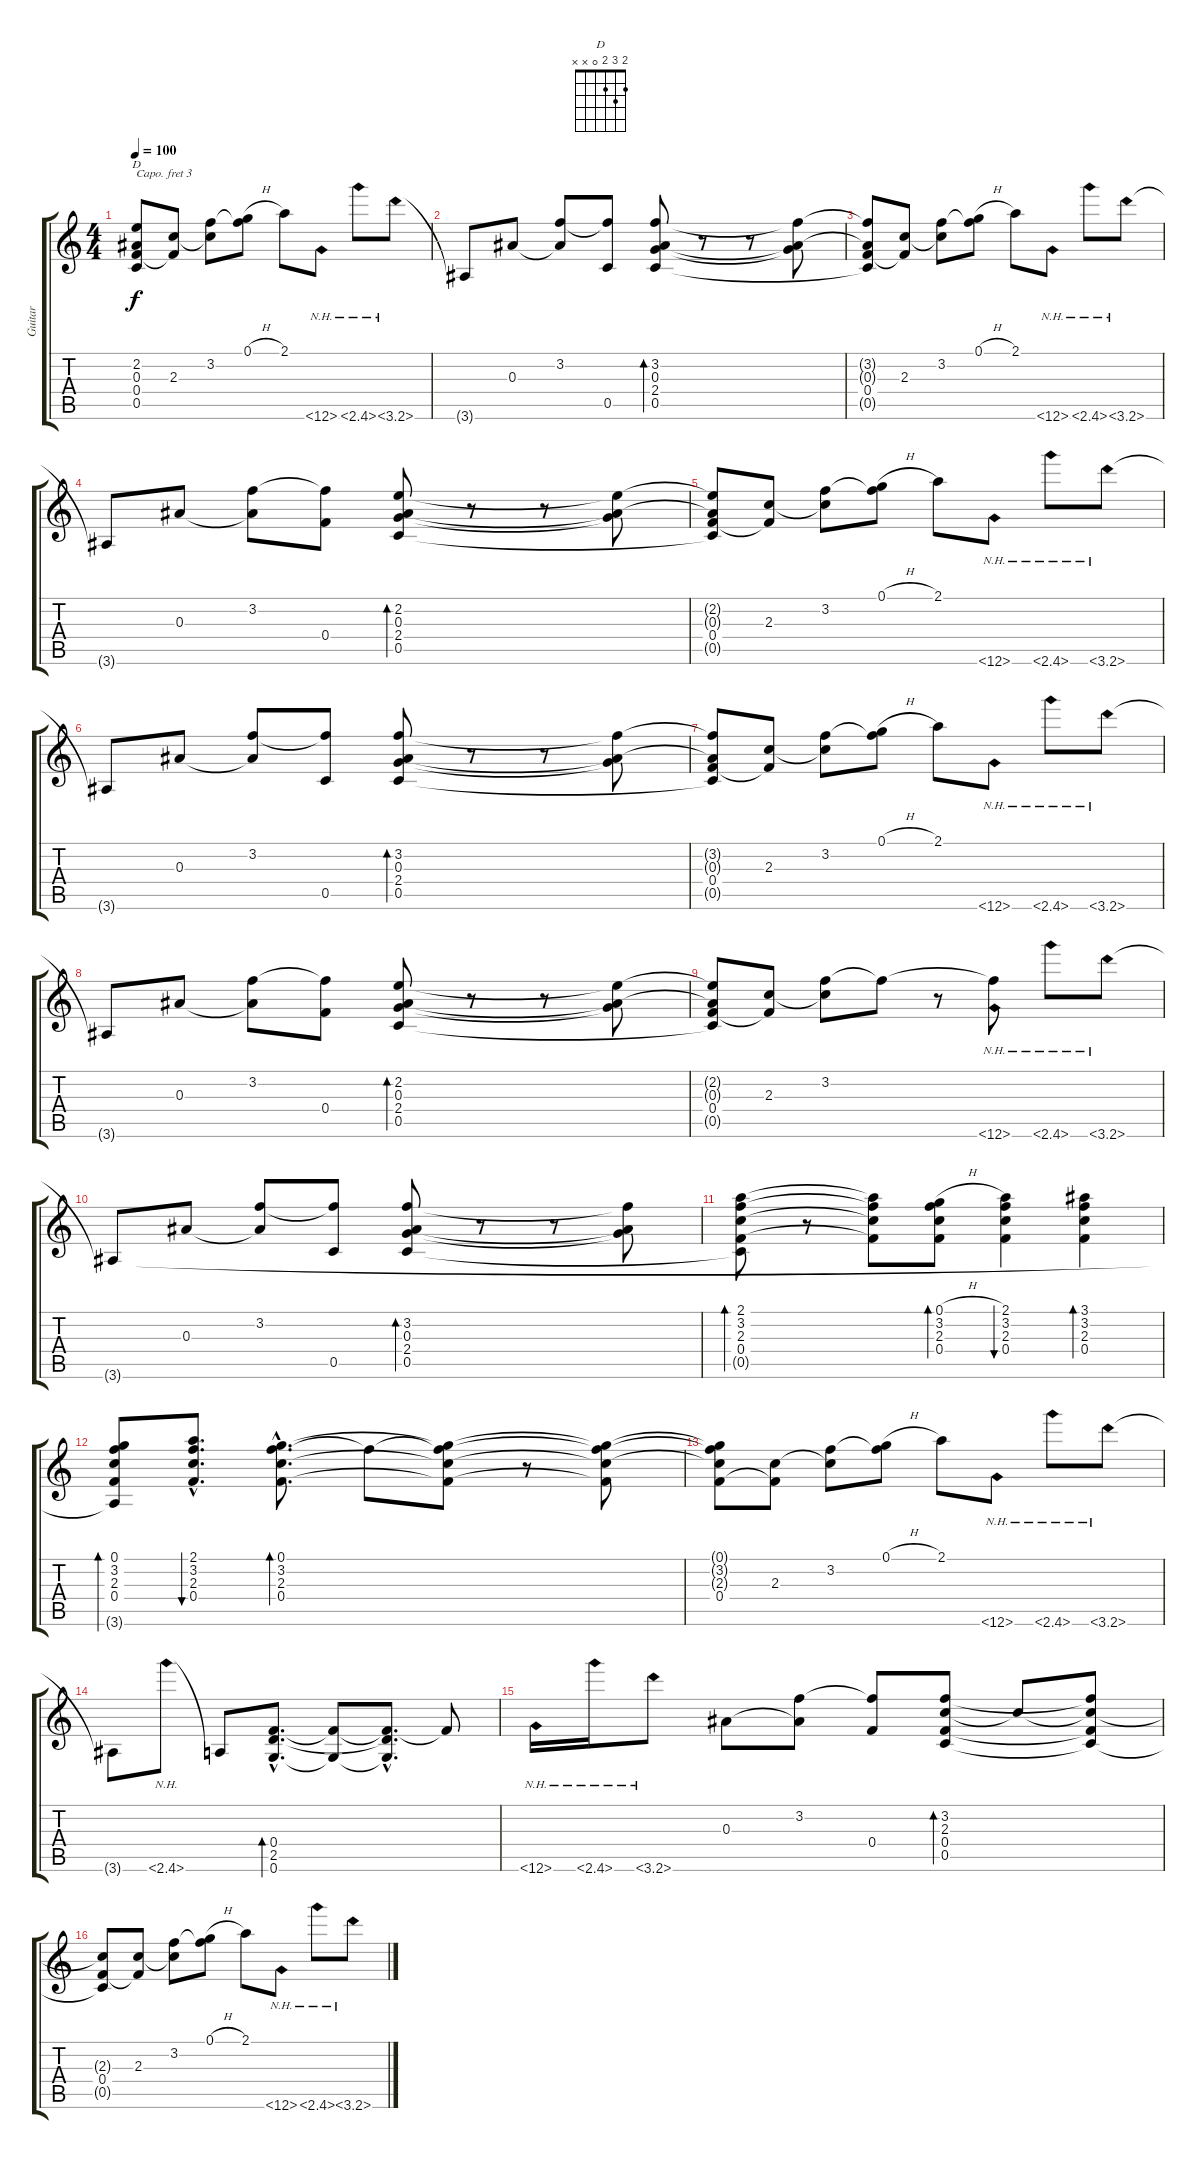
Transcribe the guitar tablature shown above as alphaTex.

\track ("Guitar" "Guitar") {instrument acousticguitarsteel}
\staff {score tabs}
\capo 3
\tuning (E4 B3 G3 D3 A2 E2) {hide}
\chord ("D" 2 3 2 0 x x)
\ts (4 4)
\tempo 100
\clef g2
\ks c
(2.2{t} 0.3{t} 0.4 0.5{t}).8{ch "D" dy f} (2.3 0.4{t}).8 (3.2 2.3{t}).8 (0.1{h} 3.2{t}).8 2.1.8 0.6{nh}.8 2.6{nh}.8 3.6{nh}.8 |
3.6{t}.8 0.3.8 (3.2 0.3{t}).8 (3.2{t} 0.5).8 (3.2 0.3 2.4 0.5).8{bd 480} r.8 r.8 (3.2{t} 0.3{t} 2.4{t}).8 |
(3.2{t} 0.3{t} 0.4 0.5{t}).8 (2.3 0.4{t}).8 (3.2 2.3{t}).8 (0.1{h} 3.2{t}).8 2.1.8 0.6{nh}.8 2.6{nh}.8 3.6{nh}.8 |
3.6{t}.8 0.3.8 (3.2 0.3{t}).8 (3.2{t} 0.4).8 (2.2 0.3 2.4 0.5).8{bd 480} r.8 r.8 (2.2{t} 0.3{t} 2.4{t}).8 |
(2.2{t} 0.3{t} 0.4 0.5{t}).8 (2.3 0.4{t}).8 (3.2 2.3{t}).8 (0.1{h} 3.2{t}).8 2.1.8 0.6{nh}.8 2.6{nh}.8 3.6{nh}.8 |
3.6{t}.8 0.3.8 (3.2 0.3{t}).8 (3.2{t} 0.5).8 (3.2 0.3 2.4 0.5).8{bd 480} r.8 r.8 (3.2{t} 0.3{t} 2.4{t}).8 |
(3.2{t} 0.3{t} 0.4 0.5{t}).8 (2.3 0.4{t}).8 (3.2 2.3{t}).8 (0.1{h} 3.2{t}).8 2.1.8 0.6{nh}.8 2.6{nh}.8 3.6{nh}.8 |
3.6{t}.8 0.3.8 (3.2 0.3{t}).8 (3.2{t} 0.4).8 (2.2 0.3 2.4 0.5).8{bd 480} r.8 r.8 (2.2{t} 0.3{t} 2.4{t}).8 |
(2.2{t} 0.3{t} 0.4 0.5{t}).8 (2.3 0.4{t}).8 (3.2 2.3{t}).8 3.2{t}.8 r.8 (3.2{t} 0.6{nh}).8 2.6{nh}.8 3.6{nh}.8 |
3.6{t}.8 0.3.8 (3.2 0.3{t}).8 (3.2{t} 0.5).8 (3.2 0.3 2.4 0.5).8{bd 480} r.8 r.8 (3.2{t} 0.3{t} 2.4{t}).8 |
(2.1 3.2 2.3 0.4 0.5{t}).8{bd 480} r.8 (2.1{t} 3.2{t} 2.3{t} 0.4{t}).8 (0.1{h} 3.2 2.3 0.4).8{bd 120} (2.1 3.2 2.3 0.4).4{bu 120} (3.1 3.2 2.3 0.4).4{bd 120} |
(0.1 3.2 2.3 0.4 3.6{t}).8{bd 120} (2.1{hac} 3.2{hac} 2.3{hac} 0.4{hac}).8{d bu 120} (0.1{hac} 3.2{hac} 2.3{hac} 0.4{hac}).8{d bd 240} 3.2{t}.8 (0.1{t} 3.2{t} 2.3{t} 0.4{t}).8 r.8 (0.1{t} 3.2{t} 2.3{t} 0.4{t}).8 |
(0.1{t} 3.2{t} 2.3{t} 0.4).8 (2.3 0.4{t}).8 (3.2 2.3{t}).8 (0.1{h} 3.2{t}).8 2.1.8 0.6{nh}.8 2.6{nh}.8 3.6{nh}.8 |
3.6{t}.8 2.6{nh}.8 2.6{t}.8 (0.4{hac} 2.5{hac} 0.6{hac}).8{d bd 480} (0.4{t} 0.6{t}).8 (0.4{hac t} 2.5{hac t} 0.6{hac t}).8{d} 0.4{t}.8 |
0.6{nh}.16 2.6{nh}.16 3.6{nh}.8 0.3.8 (3.2 0.3{t}).8 (3.2{t} 0.4).8 (3.2 2.3 0.4 0.5).8{bd 480} 2.3{t}.8 (3.2{t} 2.3{t} 0.4{t} 0.5{t}).8 |
(2.3{t} 0.4 0.5{t}).8 (2.3 0.4{t}).8 (3.2 2.3{t}).8 (0.1{h} 3.2{t}).8 2.1.8 0.6{nh}.8 2.6{nh}.8 3.6{nh}.8
